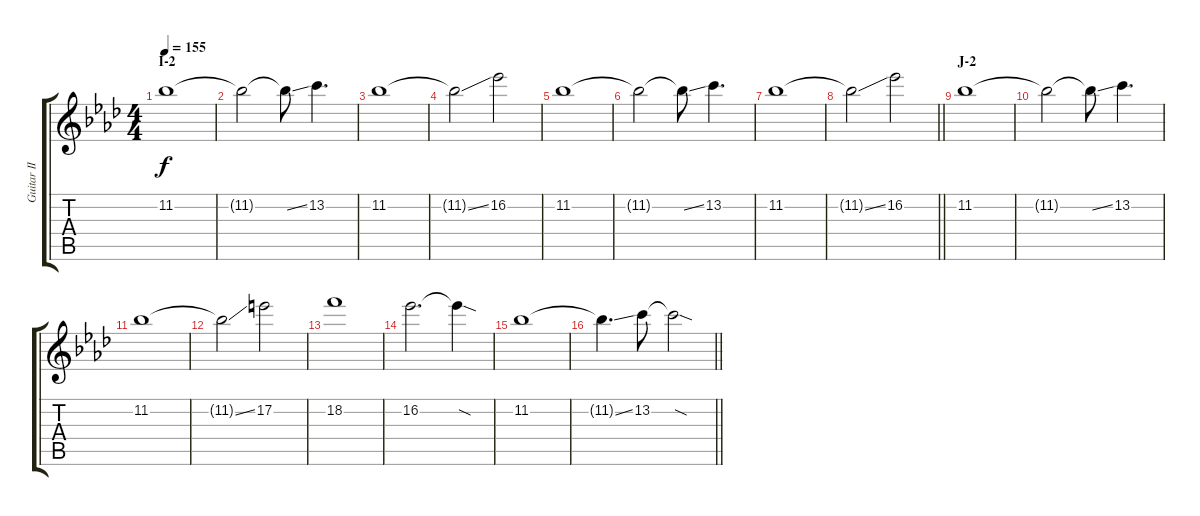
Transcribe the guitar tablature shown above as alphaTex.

\track ("Guitar II" "Guitar II") {instrument overdrivenguitar}
\staff {score tabs}
\tuning (E4 B3 G3 D3 A2 E2) {hide}
\ts (4 4)
\section ("" "I-2")
\tempo 155
\clef g2
\ks ab
11.2.1{dy f} |
11.2{t}.2 11.2{ss t}.8 13.2.4{d} |
11.2.1 |
11.2{ss t}.2 16.2.2 |
11.2.1 |
11.2{t}.2 11.2{ss t}.8 13.2.4{d} |
11.2.1 |
\barLineRight lightlight
11.2{ss t}.2 16.2.2 |
\section ("" "J-2")
11.2.1 |
11.2{t}.2 11.2{ss t}.8 13.2.4{d} |
11.2.1 |
11.2{ss t}.2 17.2.2 |
18.2.1 |
16.2.2{d} 16.2{sod t}.4 |
11.2.1 |
\barLineRight lightlight
11.2{ss t}.4{d} 13.2.8 13.2{sod t}.2
